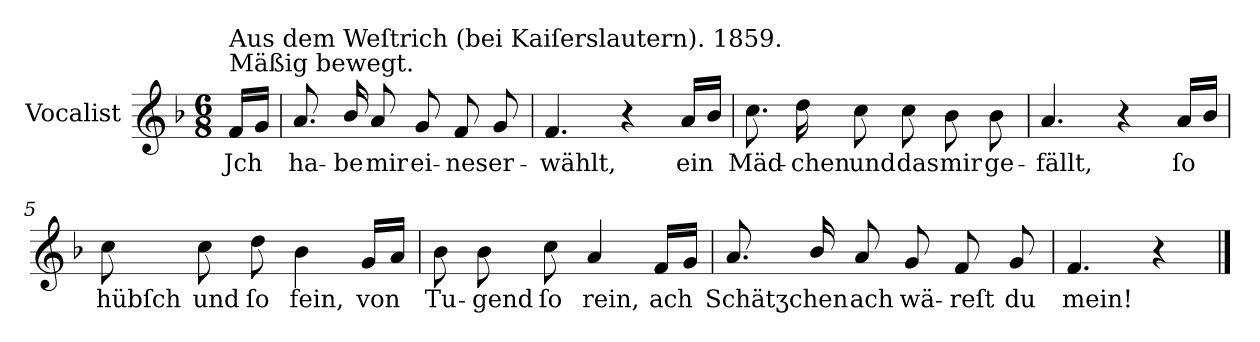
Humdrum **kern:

**kern	**text
*part1	*part1
*staff1	*staff1
*I"Vocalist	*
*k[b-]	*
*F:	*
*M6/8	*
=	=
!LO:TX:a:t=Mäßig bewegt.	!
!LO:TX:a:t=Aus dem Weſtrich (bei Kaiſerslautern). 1859.	!
16fLL	Jch
16gJJ	.
=1	=1
8.a	ha-
16b-/	-be
8a	mir
8g	ei-
8f	-nes
8g	er-
=2	=2
4.f	-wählt,
4r	.
16aLL	ein
16b-JJ	.
=3	=3
8.cc	Mäd-
16dd	-chen
8cc	und
8cc	das
8b-	mir
8b-	ge-
=4	=4
4.a	-fällt,
4r	.
16aLL	ſo
16b-JJ	.
=5	=5
8cc	hübſch
8cc	und
8dd	ſo
4b-	fein,
16gLL	von
16aJJ	.
=6	=6
8b-	Tu-
8b-	-gend
8cc	ſo
4a	rein,
16fLL	ach
16gJJ	.
=7	=7
8.a	Schätʒchen
16b-/	.
8a	ach
8g	wä-
8f	-reſt
8g	du
=8	=8
4.f	mein!
4r	.
==	==
*-	*-
